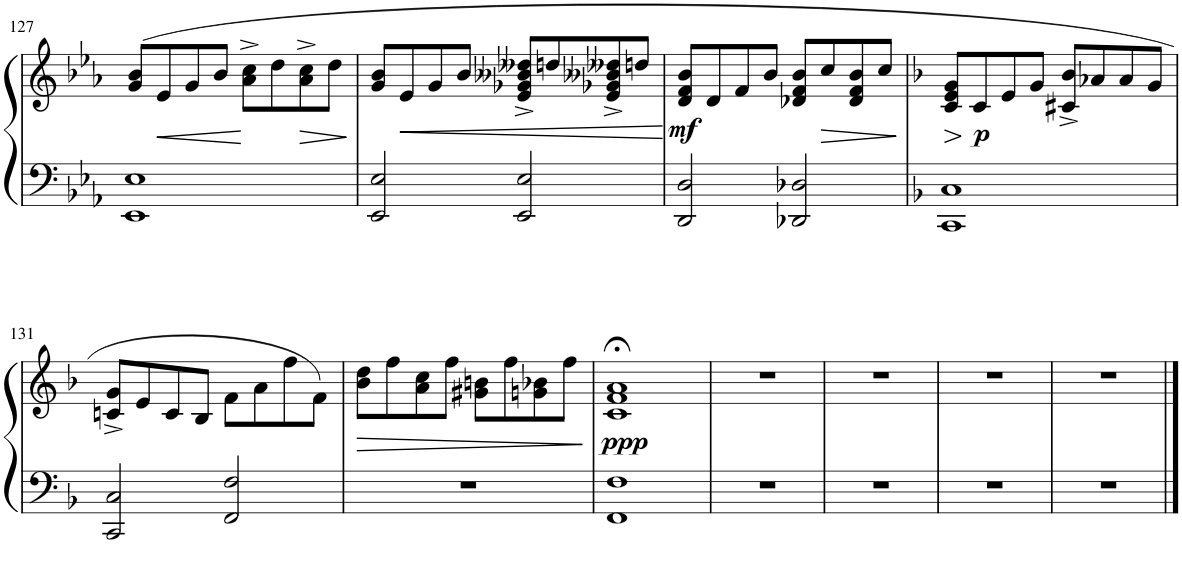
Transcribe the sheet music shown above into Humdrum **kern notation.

**kern	**kern	**dynam
*part1	*part1	*part1
*staff2	*staff1	*staff1/2
*I"Piano	*	*
*I'Pno.	*	*
!!LO:PB:g=z
*clefF4	*clefG2	*
*k[b-e-a-]	*k[b-e-a-]	*
*M4/4	*M4/4	*
=127	=127	=127
1EE- 1E-	(8g/ 8b-/L	.
!	!	!LO:HP:b
.	8e-/	<
.	8g/	.
.	8b-/J	.
.	8a-\^ 8cc\^L	.
.	8dd\	.
!	!	!LO:HP:b
.	8a-\^ 8cc\^	>
.	8dd\J	.
.	.	[ ]
=128	=128	=128
2EE-/ 2E-/	8g/ 8b-/L	.
!	!	!LO:HP:b
.	8e-/	<
.	8g/	.
.	8b-/J	.
2EE-/ 2E-/	8e-/^ 8g-X/^ 8b--X/^ 8dd--X/^L	.
.	8ddn/	.
.	8e-/^ 8g-X/^ 8b--X/^ 8dd--X/^	.
.	8ddn/J	.
.	.	[
=129	=129	=129
!	!	!LO:DY:b
2DD/ 2D/	8d/ 8f/ 8b-/L	mf
.	8d/	.
.	8f/	.
.	8b-/J	.
2DD-X/ 2D-X/	8d-X/ 8f/ 8b-/L	.
!	!	!LO:HP:b
.	8cc/	>
.	8d-/ 8f/ 8b-/	.
.	8cc/J	.
.	.	]
=130	=130	=130
*k[b-]	*k[b-]	*
!	!	!LO:HP:b
1CC 1C	8c/ 8e/ 8g/L	>
!	!	!LO:DY:b
.	8c/	p
.	8e/	.
.	8g/J	.
.	8c#X/^ 8b-/^L	.
.	8a-X/	.
.	8a-/	.
.	8g/J	.
.	.	]
!!LO:LB:g=z
=131	=131	=131
2CC/ 2C/	8cn/^ 8g/^L	.
.	8e/	.
.	8c/	.
.	8B-/J	.
2FF/ 2F/	8f\L	.
.	8a\	.
.	8ff\	.
.	8f\J)	.
=132	=132	=132
!	!	!LO:HP:b
1r	8b-\ 8dd\L	>
.	8ff\	.
.	8a\ 8cc\	.
.	8ff\J	.
.	8g#X\ 8bn\L	.
.	8ff\	.
.	8gn\ 8b-X\	.
.	8ff\J	.
.	.	]
=133	=133	=133
!	!	!LO:DY:b
1FF 1F	1c;< 1f;< 1a;<	ppp
=134	=134	=134
1r	1r	.
=135	=135	=135
1r	1r	.
=136	=136	=136
1r	1r	.
=137	=137	=137
1r	1r	.
==	==	==
*-	*-	*-
